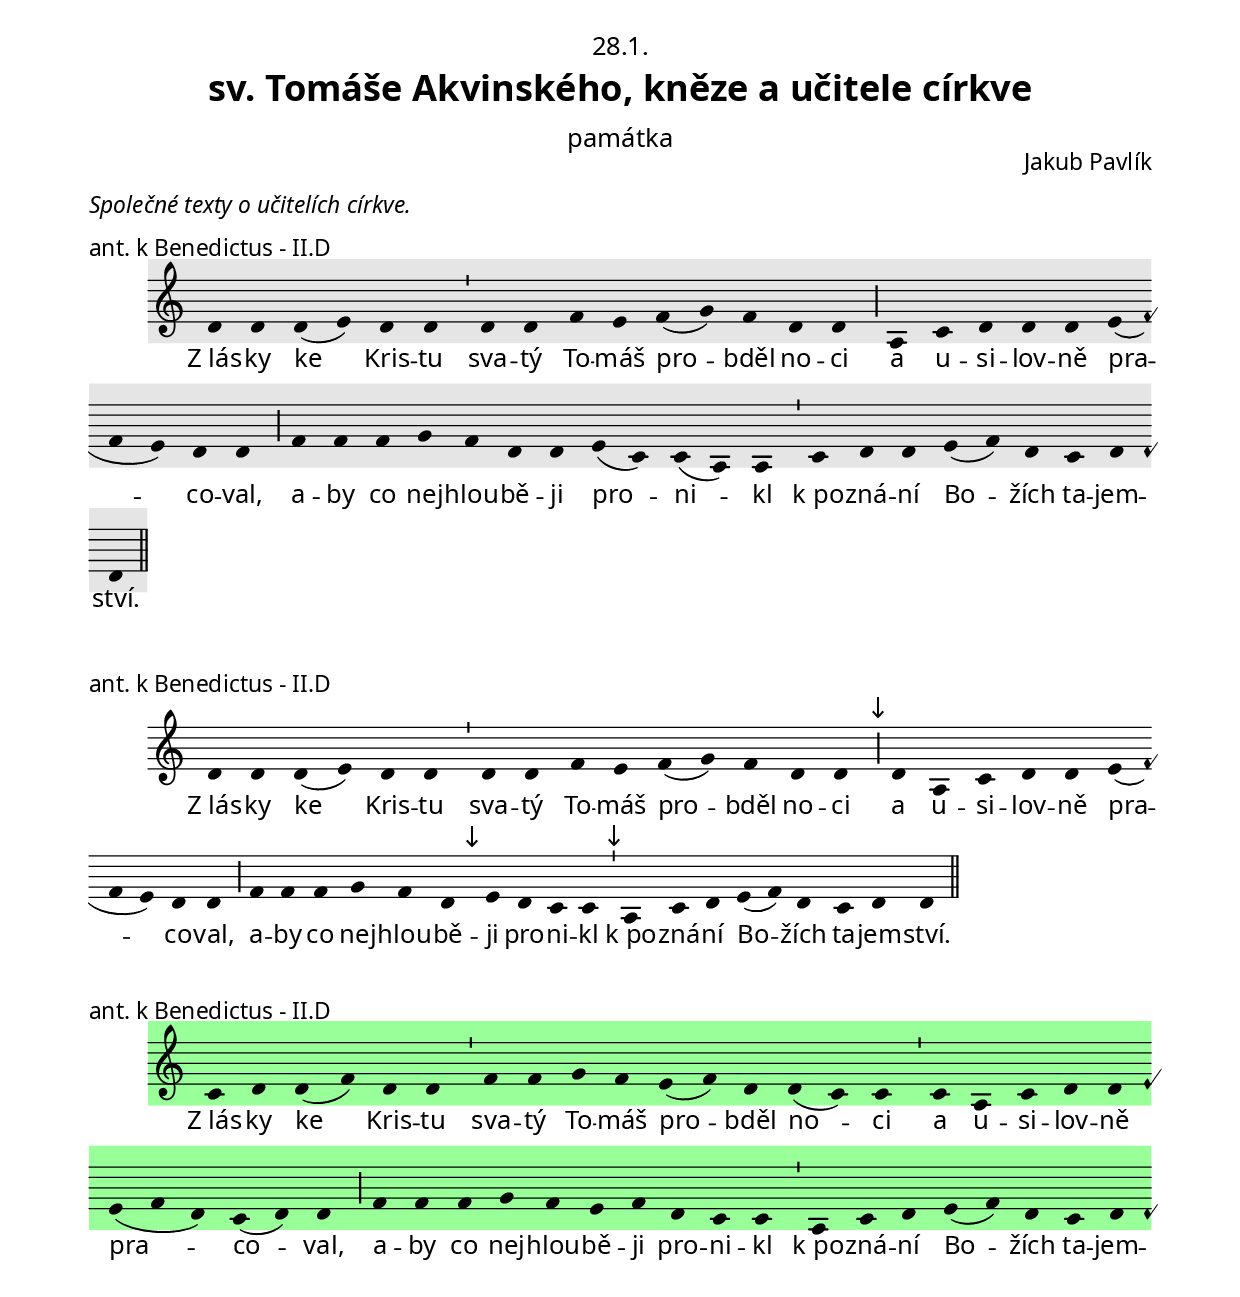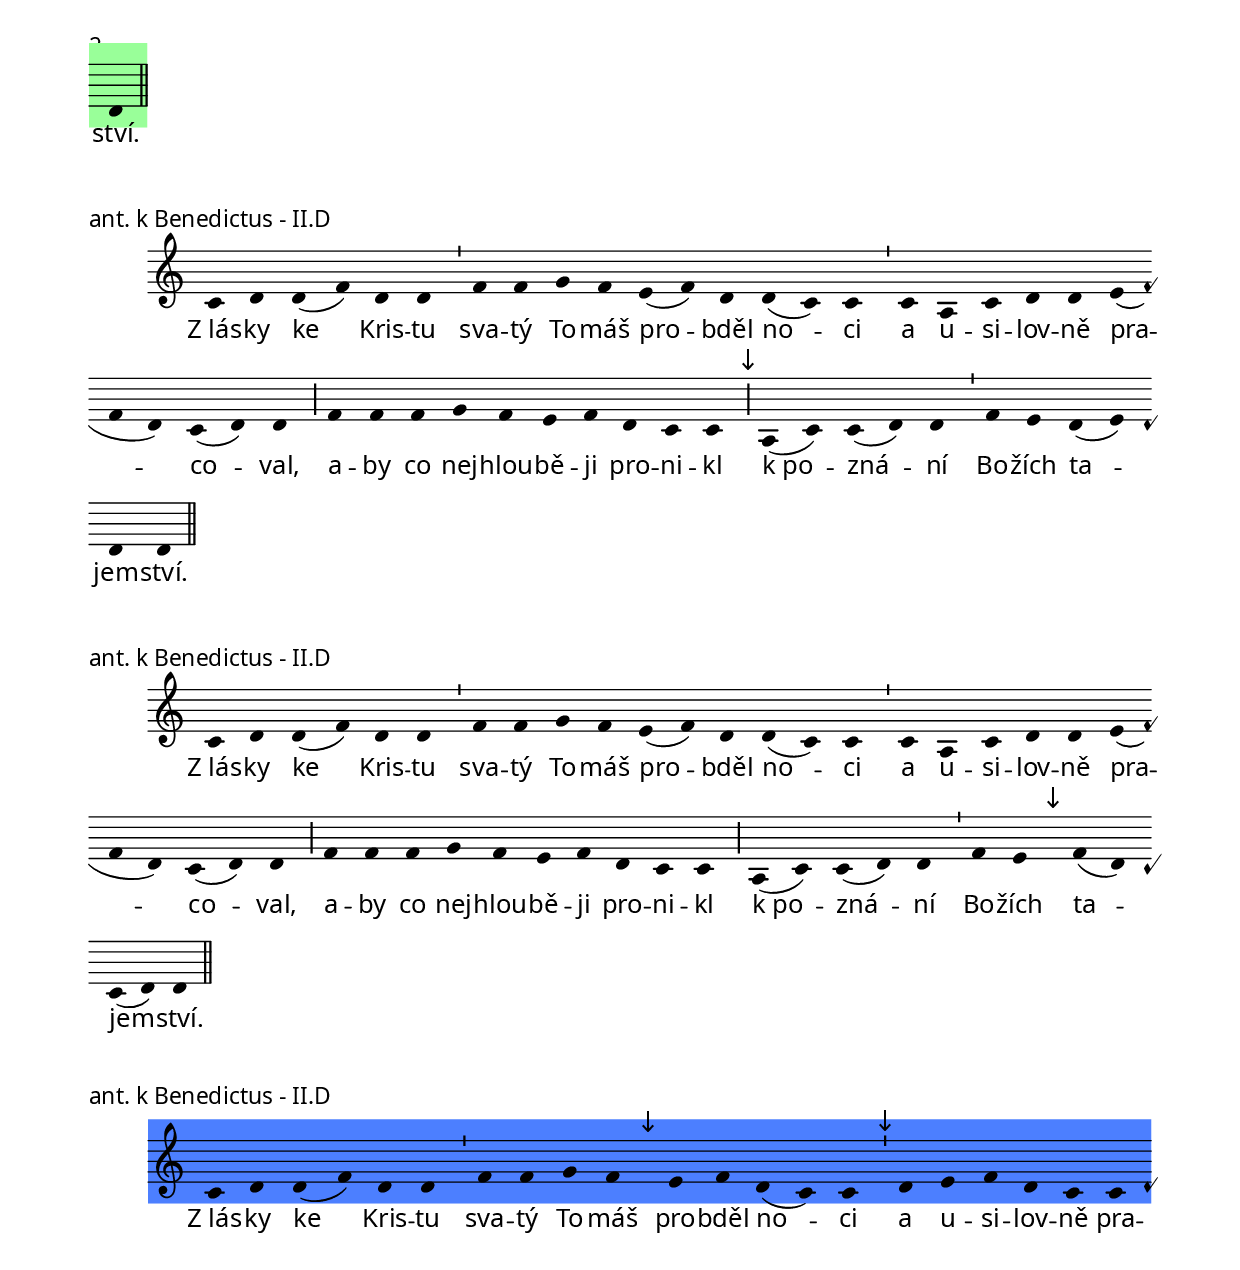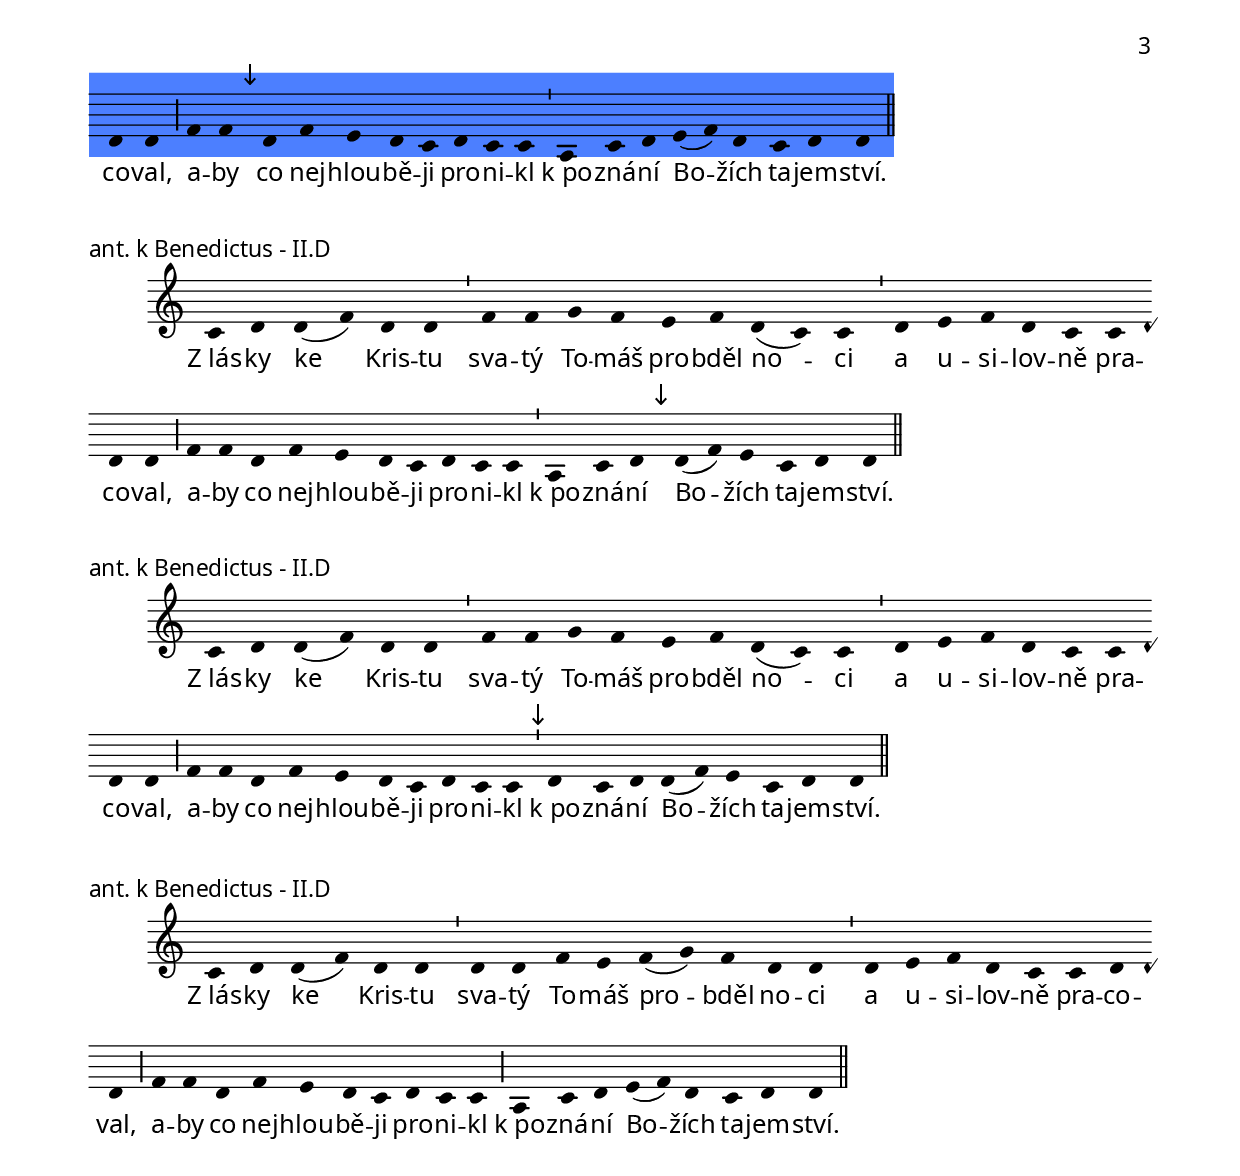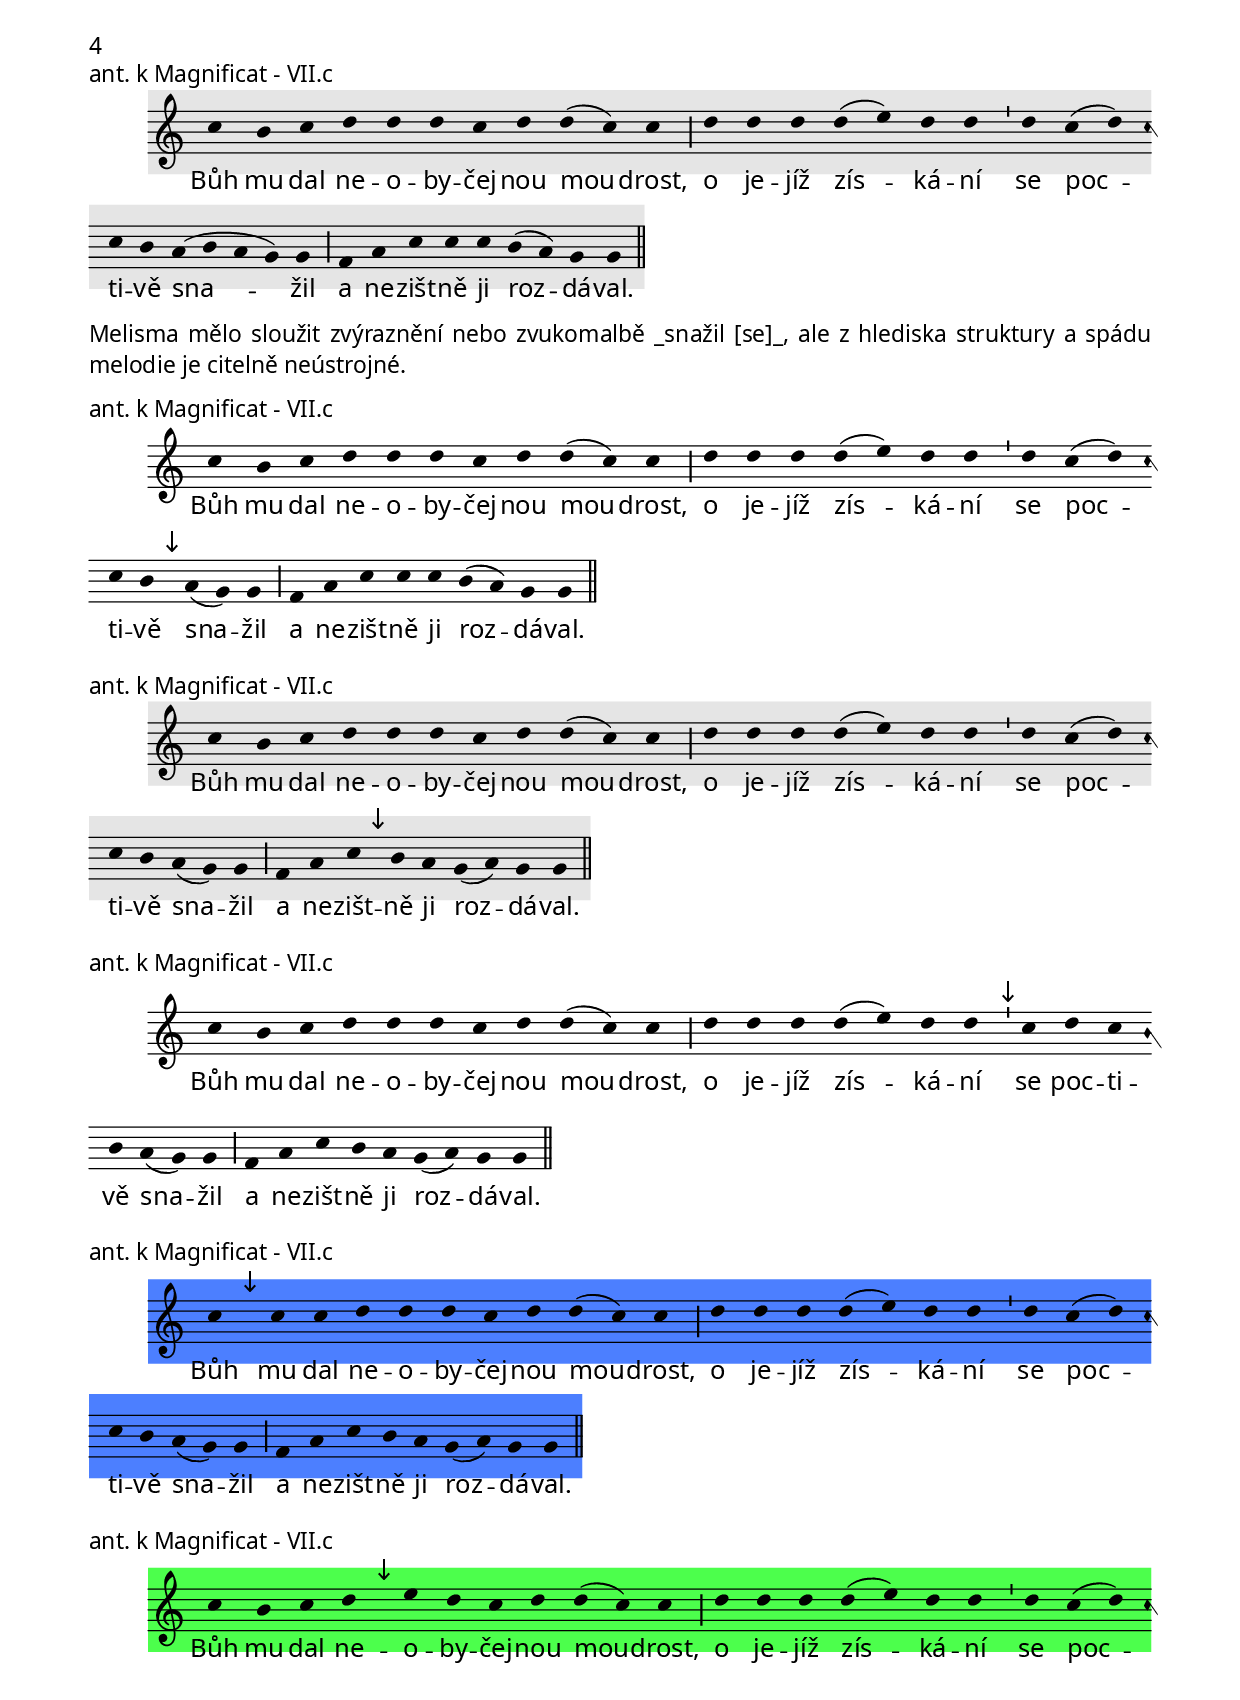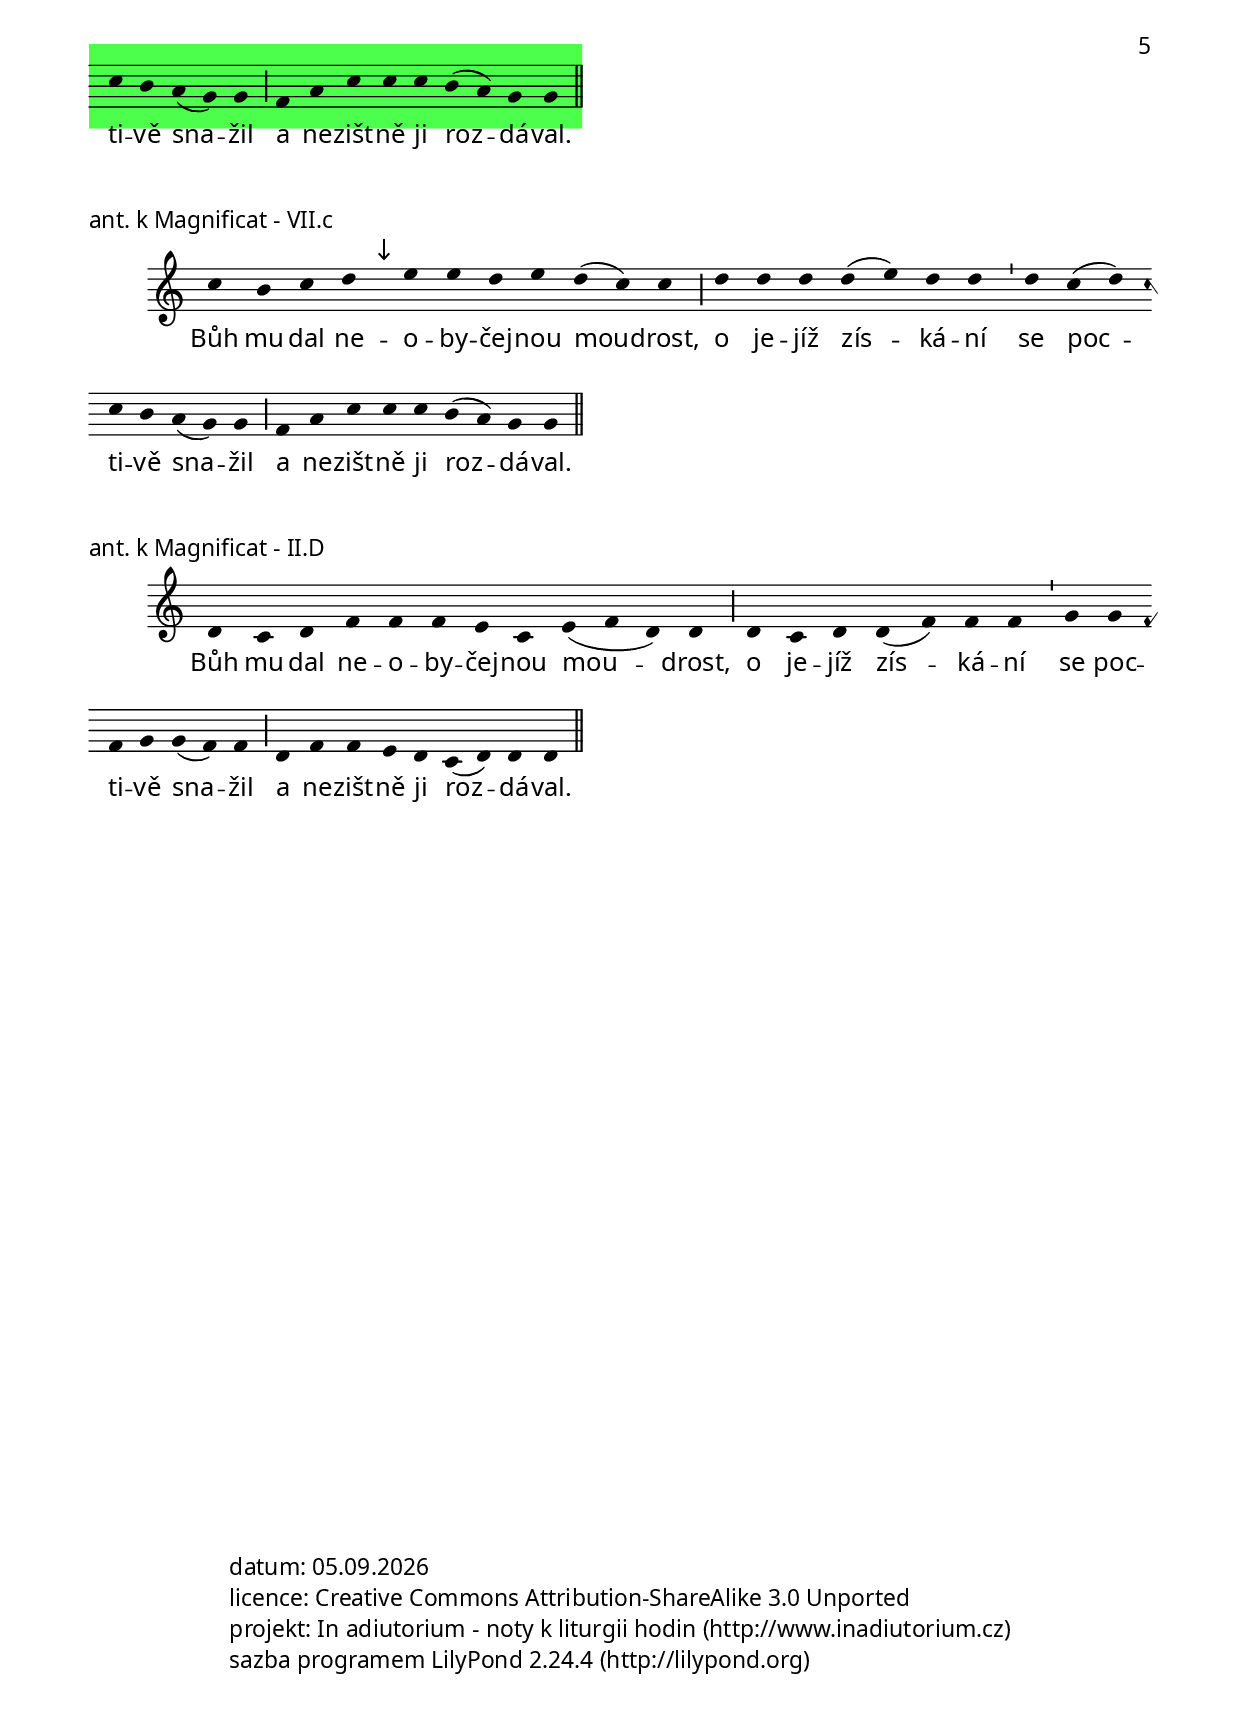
\version "2.17.24"

\include "../spolecne.ly"

\header {
  title = \markup\titleSvatek
            "sv. Tomáše Akvinského, kněze a učitele církve"
            památka
            28.1.
  composer = "Jakub Pavlík"
}

\markup\communia #'(#:ucitel)

\score {
  \relative c' {
    \zvyraznovacSedy
    \choralniRezim
    d4 d d( e) d d \barMin
    d d f e f( g) f d d \barMaior
    a c d d d e( f e) d d \barMaior
    f f f g f d d e( c) c( a) a \barMin
    c d d e( f) d c d d \barFinalis
  }
  \addlyrics {
    Z_lás -- ky ke Kris -- tu
    sva -- tý To -- máš pro -- bděl no -- ci
    a u -- si -- lov -- ně pra -- co -- val,
    a -- by co nej -- hlou -- bě -- ji pro -- ni -- kl
    k_po -- zná -- ní Bo -- žích ta -- jem -- ství.
  }
  \header {
    quid = "ant. k Benedictus"
    modus = "II"
    differentia = "D"
    psalmus = ""
    id = "aben"
    piece = \markup {\sestavTitulekBezZalmu}
  }
}

\score {
  \relative c' {
    \choralniRezim
    d4 d d( e) d d \barMin
    d d f e f( g) f d d \barMaior
    \mark\sipka d a c d d e( f e) d d \barMaior
    f f f g f d \mark\sipka e d c c \barMin
    \mark\sipka a c d e( f) d c d d \barFinalis
  }
  \addlyrics {
    Z_lás -- ky ke Kris -- tu
    sva -- tý To -- máš pro -- bděl no -- ci
    a u -- si -- lov -- ně pra -- co -- val,
    a -- by co nej -- hlou -- bě -- ji pro -- ni -- kl
    k_po -- zná -- ní Bo -- žích ta -- jem -- ství.
  }
  \header {
    quid = "ant. k Benedictus"
    modus = "II"
    differentia = "D"
    psalmus = ""
    id = "aben"
    piece = \markup {\sestavTitulekBezZalmu}
  }
}

\score {
  \relative c' {
    \zvyraznovacZelenyII
    \choralniRezim
    c4 d d( f) d d \barMin
    f f g f e( f) d d( c) c \barMin
    c a c d d e( f d) c( d) d \barMaior
    f f f g f e f d c c \barMin
    a c d e( f) d c d d \barFinalis
  }
  \addlyrics {
    Z_lás -- ky ke Kris -- tu
    sva -- tý To -- máš pro -- bděl no -- ci
    a u -- si -- lov -- ně pra -- co -- val,
    a -- by co nej -- hlou -- bě -- ji pro -- ni -- kl
    k_po -- zná -- ní Bo -- žích ta -- jem -- ství.
  }
  \header {
    quid = "ant. k Benedictus"
    modus = "II"
    differentia = "D"
    psalmus = ""
    id = "aben"
    piece = \markup {\sestavTitulekBezZalmu}
  }
}

\score {
  \relative c' {
    \choralniRezim
    c4 d d( f) d d \barMin
    f f g f e( f) d d( c) c \barMin
    c a c d d e( f d) c( d) d \barMaior
    f f f g f e f d c c \mark\sipka \barMaior
    a( c) c( d) d \barMin f e d( e) d d \barFinalis
  }
  \addlyrics {
    Z_lás -- ky ke Kris -- tu
    sva -- tý To -- máš pro -- bděl no -- ci
    a u -- si -- lov -- ně pra -- co -- val,
    a -- by co nej -- hlou -- bě -- ji pro -- ni -- kl
    k_po -- zná -- ní Bo -- žích ta -- jem -- ství.
  }
  \header {
    quid = "ant. k Benedictus"
    modus = "II"
    differentia = "D"
    psalmus = ""
    id = "aben"
    piece = \markup {\sestavTitulekBezZalmu}
  }
}

\score {
  \relative c' {
    \choralniRezim
    c4 d d( f) d d \barMin
    f f g f e( f) d d( c) c \barMin
    c a c d d e( f d) c( d) d \barMaior
    f f f g f e f d c c \barMaior
    a( c) c( d) d \barMin f e \mark\sipka f( d) c( d) d \barFinalis
  }
  \addlyrics {
    Z_lás -- ky ke Kris -- tu
    sva -- tý To -- máš pro -- bděl no -- ci
    a u -- si -- lov -- ně pra -- co -- val,
    a -- by co nej -- hlou -- bě -- ji pro -- ni -- kl
    k_po -- zná -- ní Bo -- žích ta -- jem -- ství.
  }
  \header {
    quid = "ant. k Benedictus"
    modus = "II"
    differentia = "D"
    psalmus = ""
    id = "aben"
    piece = \markup {\sestavTitulekBezZalmu}
  }
}

\score {
  \relative c' {
    \zvyraznovacModry
    \choralniRezim
    c4 d d( f) d d \barMin
    f f g f \mark\sipka e f d( c) c \barMin
    \mark\sipka d e f d c c d d \barMaior
    f f \mark\sipka d f e d c d c c \barMin
    a c d e( f) d c d d \barFinalis
  }
  \addlyrics {
    Z_lás -- ky ke Kris -- tu
    sva -- tý To -- máš pro -- bděl no -- ci
    a u -- si -- lov -- ně pra -- co -- val,
    a -- by co nej -- hlou -- bě -- ji pro -- ni -- kl
    k_po -- zná -- ní Bo -- žích ta -- jem -- ství.
  }
  \header {
    quid = "ant. k Benedictus"
    modus = "II"
    differentia = "D"
    psalmus = ""
    id = "aben"
    piece = \markup {\sestavTitulekBezZalmu}
  }
}

\score {
  \relative c' {
    \choralniRezim
    c4 d d( f) d d \barMin
    f f g f e f d( c) c \barMin
    d e f d c c d d \barMaior
    f f d f e d c d c c \barMin
    a c d \mark\sipka d( f) e c d d \barFinalis
  }
  \addlyrics {
    Z_lás -- ky ke Kris -- tu
    sva -- tý To -- máš pro -- bděl no -- ci
    a u -- si -- lov -- ně pra -- co -- val,
    a -- by co nej -- hlou -- bě -- ji pro -- ni -- kl
    k_po -- zná -- ní Bo -- žích ta -- jem -- ství.
  }
  \header {
    quid = "ant. k Benedictus"
    modus = "II"
    differentia = "D"
    psalmus = ""
    id = "aben"
    piece = \markup {\sestavTitulekBezZalmu}
  }
}

\score {
  \relative c' {
    \choralniRezim
    c4 d d( f) d d \barMin
    f f g f e f d( c) c \barMin
    d e f d c c d d \barMaior
    f f d f e d c d c c \barMin
    \mark\sipka d c d d( f) e c d d \barFinalis
  }
  \addlyrics {
    Z_lás -- ky ke Kris -- tu
    sva -- tý To -- máš pro -- bděl no -- ci
    a u -- si -- lov -- ně pra -- co -- val,
    a -- by co nej -- hlou -- bě -- ji pro -- ni -- kl
    k_po -- zná -- ní Bo -- žích ta -- jem -- ství.
  }
  \header {
    quid = "ant. k Benedictus"
    modus = "II"
    differentia = "D"
    psalmus = ""
    id = "aben"
    piece = \markup {\sestavTitulekBezZalmu}
  }
}

\score {
  \relative c' {
    \choralniRezim
    c4 d d( f) d d \barMin
    d d f e f( g) f d d \barMin
    d e f d c c d d \barMaior
    f f d f e d c d c c \barMaior
    a c d e( f) d c d d \barFinalis
  }
  \addlyrics {
    Z_lás -- ky ke Kris -- tu
    sva -- tý To -- máš pro -- bděl no -- ci
    a u -- si -- lov -- ně pra -- co -- val,
    a -- by co nej -- hlou -- bě -- ji pro -- ni -- kl
    k_po -- zná -- ní Bo -- žích ta -- jem -- ství.
  }
  \header {
    quid = "ant. k Benedictus"
    modus = "II"
    differentia = "D"
    psalmus = ""
    id = "aben"
    piece = \markup {\sestavTitulekBezZalmu}
  }
}

\pageBreak

\score {
  \relative c'' {
    \zvyraznovacSedy
    \choralniRezim
    c4 b c d d d c d d( c) c \barMaior
    d d d d( e) d d \barMin d c( d) c b a( b a g) g \barMaior
    f a c c c b( a) g g \barFinalis
  }
  \addlyrics {
    Bůh mu dal ne -- o -- by -- čej -- nou mou -- drost,
    o je -- jíž zís -- ká -- ní se poc -- ti -- vě sna -- žil
    a ne -- zišt -- ně ji roz -- dá -- val.
  }
  \header {
    quid = "ant. k Magnificat"
    modus = "VII"
    differentia = "c"
    psalmus = ""
    id = "amag"
    piece = \markup {\sestavTitulekBezZalmu}
  }
}

\markup\justify{
  Melisma mělo sloužit zvýraznění nebo zvukomalbě _snažil [se]_,
  ale z hlediska struktury a spádu melodie je citelně neústrojné.
}

\score {
  \relative c'' {
    \choralniRezim
    c4 b c d d d c d d( c) c \barMaior
    d d d d( e) d d \barMin d c( d) c b \mark\sipka a( g) g \barMaior
    f a c c c b( a) g g \barFinalis
  }
  \addlyrics {
    Bůh mu dal ne -- o -- by -- čej -- nou mou -- drost,
    o je -- jíž zís -- ká -- ní se poc -- ti -- vě sna -- žil
    a ne -- zišt -- ně ji roz -- dá -- val.
  }
  \header {
    quid = "ant. k Magnificat"
    modus = "VII"
    differentia = "c"
    psalmus = ""
    id = "amag"
    piece = \markup {\sestavTitulekBezZalmu}
  }
}

\score {
  \relative c'' {
    \zvyraznovacSedy
    \choralniRezim
    c4 b c d d d c d d( c) c \barMaior
    d d d d( e) d d \barMin d c( d) c b a( g) g \barMaior
    f a c \mark\sipka b a g( a) g g \barFinalis
  }
  \addlyrics {
    Bůh mu dal ne -- o -- by -- čej -- nou mou -- drost,
    o je -- jíž zís -- ká -- ní se poc -- ti -- vě sna -- žil
    a ne -- zišt -- ně ji roz -- dá -- val.
  }
  \header {
    quid = "ant. k Magnificat"
    modus = "VII"
    differentia = "c"
    psalmus = ""
    id = "amag"
    piece = \markup {\sestavTitulekBezZalmu}
  }
}

\score {
  \relative c'' {
    \choralniRezim
    c4 b c d d d c d d( c) c \barMaior
    d d d d( e) d d \barMin \mark\sipka c d c b a( g) g \barMaior
    f a c b a g( a) g g \barFinalis
  }
  \addlyrics {
    Bůh mu dal ne -- o -- by -- čej -- nou mou -- drost,
    o je -- jíž zís -- ká -- ní se poc -- ti -- vě sna -- žil
    a ne -- zišt -- ně ji roz -- dá -- val.
  }
  \header {
    quid = "ant. k Magnificat"
    modus = "VII"
    differentia = "c"
    psalmus = ""
    id = "amag"
    piece = \markup {\sestavTitulekBezZalmu}
  }
}

\score {
  \relative c'' {
    \zvyraznovacModry
    \choralniRezim
    c4 \mark\sipka c c d d d c d d( c) c \barMaior
    d d d d( e) d d \barMin d c( d) c b a( g) g \barMaior
    f a c b a g( a) g g \barFinalis
  }
  \addlyrics {
    Bůh mu dal ne -- o -- by -- čej -- nou mou -- drost,
    o je -- jíž zís -- ká -- ní se poc -- ti -- vě sna -- žil
    a ne -- zišt -- ně ji roz -- dá -- val.
  }
  \header {
    quid = "ant. k Magnificat"
    modus = "VII"
    differentia = "c"
    psalmus = ""
    id = "amag"
    piece = \markup {\sestavTitulekBezZalmu}
  }
}

\score {
  \relative c'' {
    \zvyraznovacZeleny
    \choralniRezim
    c4 b c d \mark\sipka e d c d d( c) c \barMaior
    d d d d( e) d d \barMin d c( d) c b a( g) g \barMaior
    f a c c c b( a) g g \barFinalis
  }
  \addlyrics {
    Bůh mu dal ne -- o -- by -- čej -- nou mou -- drost,
    o je -- jíž zís -- ká -- ní se poc -- ti -- vě sna -- žil
    a ne -- zišt -- ně ji roz -- dá -- val.
  }
  \header {
    quid = "ant. k Magnificat"
    modus = "VII"
    differentia = "c"
    psalmus = ""
    id = "amag"
    piece = \markup {\sestavTitulekBezZalmu}
  }
}

\score {
  \relative c'' {
    \choralniRezim
    c4 b c d \mark\sipka e e d e d( c) c \barMaior
    d d d d( e) d d \barMin d c( d) c b a( g) g \barMaior
    f a c c c b( a) g g \barFinalis
  }
  \addlyrics {
    Bůh mu dal ne -- o -- by -- čej -- nou mou -- drost,
    o je -- jíž zís -- ká -- ní se poc -- ti -- vě sna -- žil
    a ne -- zišt -- ně ji roz -- dá -- val.
  }
  \header {
    quid = "ant. k Magnificat"
    modus = "VII"
    differentia = "c"
    psalmus = ""
    id = "amag"
    piece = \markup {\sestavTitulekBezZalmu}
  }
}

\score {
  \relative c' {
    \choralniRezim
    d4 c d f f f e c e( f d) d \barMaior
    d c d d( f) f f \barMin g g f g g( f) f \barMaior
    d f f e d c( d) d d \barFinalis
  }
  \addlyrics {
    Bůh mu dal ne -- o -- by -- čej -- nou mou -- drost,
    o je -- jíž zís -- ká -- ní se poc -- ti -- vě sna -- žil
    a ne -- zišt -- ně ji roz -- dá -- val.
  }
  \header {
    quid = "ant. k Magnificat"
    modus = "II"
    differentia = "D"
    psalmus = ""
    id = "amag"
    piece = \markup {\sestavTitulekBezZalmu}
  }
}